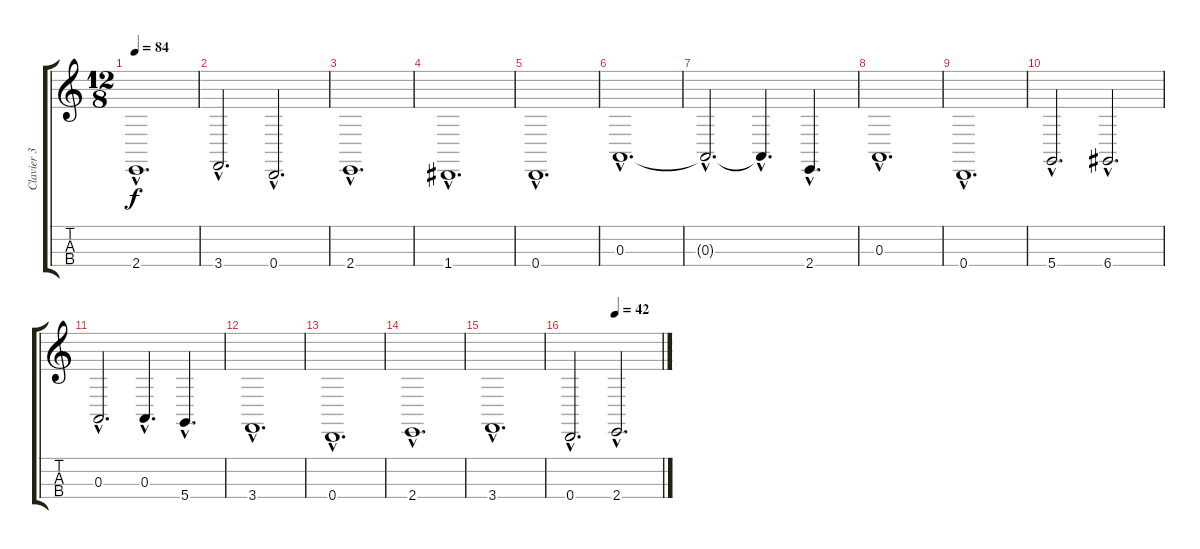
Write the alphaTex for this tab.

\track ("Clavier 3 bas" "Clavier 3 ") {instrument synthstrings2}
\staff {score tabs}
\tuning (G3 D3 A2 D2) {hide}
\ts (12 8)
\tempo 84
\clef g2
\ks c
2.4{hac}.1{d dy f} |
3.4{hac}.2{d} 0.4{hac}.2{d} |
2.4{hac}.1{d} |
1.4{hac}.1{d} |
0.4{hac}.1{d} |
0.3{hac}.1{d} |
0.3{hac t}.2{d} 0.3{hac t}.4{d} 2.4{hac}.4{d} |
0.3{hac}.1{d} |
0.4{hac}.1{d} |
5.4{hac}.2{d} 6.4{hac}.2{d} |
0.3{hac}.2{d} 0.3{hac}.4{d} 5.4{hac}.4{d} |
3.4{hac}.1{d} |
0.4{hac}.1{d} |
2.4{hac}.1{d} |
3.4{hac}.1{d} |
\tempo (42 0.5)
0.4{hac}.2{d} 2.4{hac}.2{d}
